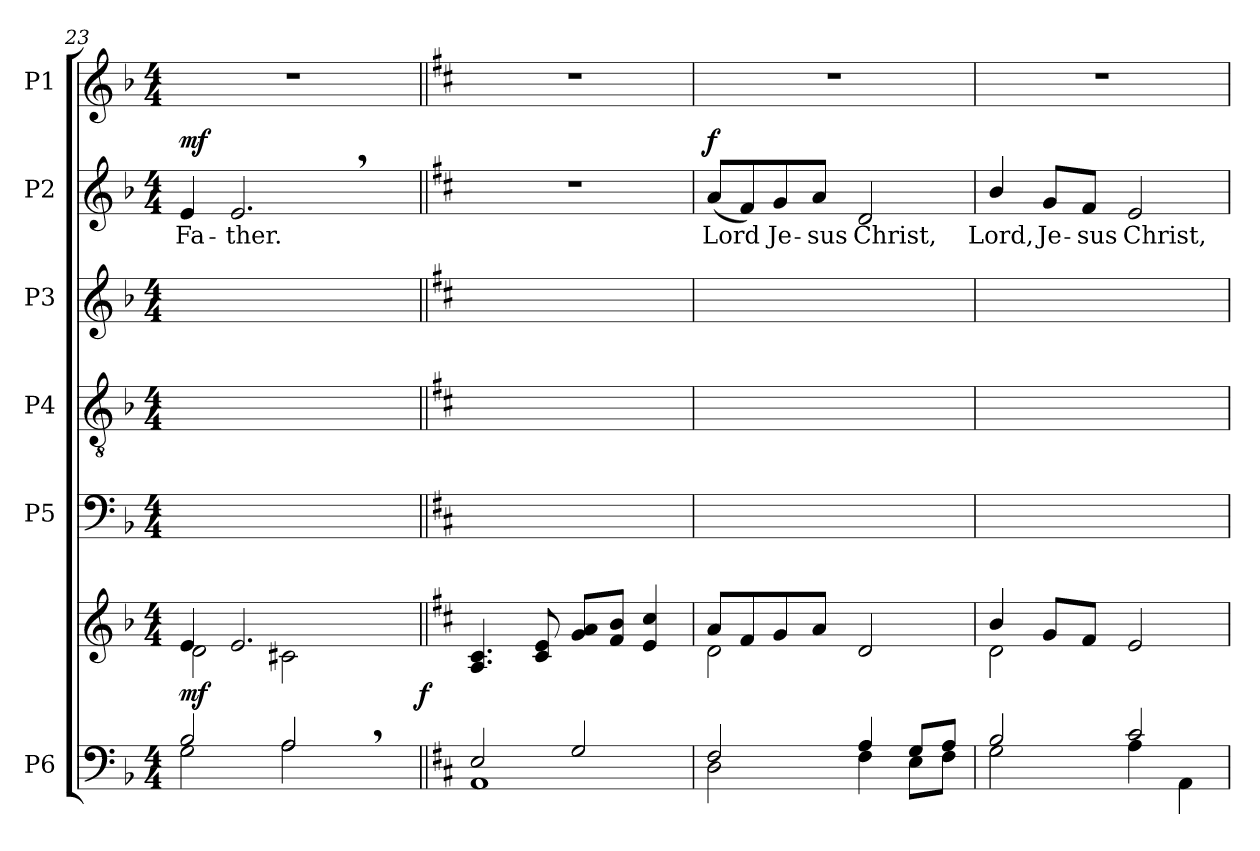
**kern	**kern	**dynam	**kern	**text	**kern	**kern	**kern	**text	**dynam	**kern
*part6	*part6	*part6	*part5	*part5	*part4	*part3	*part2	*part2	*part2	*part1
*staff7	*staff6	*staff6/7	*staff5	*staff5	*staff4	*staff3	*staff2	*staff2	*staff2	*staff1
*I"P6	*	*	*I"P5	*	*I"P4	*I"P3	*I"P2	*	*	*I"P1
*clefF4	*clefG2	*	*clefF4	*	*clefGv2	*clefG2	*clefG2	*	*	*clefG2
*	*	*	*	*	*ITrd7c12	*	*	*	*	*
*k[b-]	*k[b-]	*	*k[b-]	*	*k[b-]	*k[b-]	*k[b-]	*	*	*k[b-]
*d:	*d:	*	*d:	*	*d:	*d:	*d:	*	*	*d:
*M4/4	*M4/4	*	*M4/4	*	*M4/4	*M4/4	*M4/4	*	*	*M4/4
=23	=23	=23	=23	=23	=23	=23	=23	=23	=23	=23
*^	*^	*	*	*	*	*	*	*	*	*
!	!	!	!	!	!	!LO:LY:b:color=#000000	!	!	!	!	!	!
!	!	!	!	!	!	!	!	!	!	!LO:LY:b:color=#000000	!	!
*	*	*	*^	*	*	*	*	*	*	*	*	*
2B-i/	2Gi\	4ei/	2di\	2ryy	mf	4Ei\yy	Fa-	1ryy	1ryy	4ei/	Fa-	mf	1r
!	!	!	!	!	!	!	!LO:LY:b:color=#000000	!	!	!	!	!	!
!	!	!	!	!	!	!	!	!	!	!	!LO:LY:b:color=#000000	!	!
.	.	2.ei/	.	.	.	2.E,i\yy	-ther.	.	.	2.e,i/	-ther.	.	.
2A,i/	2Ai\	.	2c#Xi\	4ryy	.	.	.	.	.	.	.	.	.
.	.	.	.	8ryy	.	.	.	.	.	.	.	.	.
.	.	.	.	16ryy	.	.	.	.	.	.	.	.	.
.	.	.	.	32ryy	.	.	.	.	.	.	.	.	.
.	.	.	.	64ryy	.	.	.	.	.	.	.	.	.
.	.	.	.	128...ryy	.	.	.	.	.	.	.	.	.
.	.	.	.	1024ryy	f	.	.	.	.	.	.	.	.
*	*	*v	*v	*v	*	*	*	*	*	*	*	*	*
=24||	=24||	=24||	=24||	=24||	=24||	=24||	=24||	=24||	=24||	=24||	=24||
*k[f#c#]	*	*k[f#c#]	*	*k[f#c#]	*	*k[f#c#]	*k[f#c#]	*k[f#c#]	*	*	*k[f#c#]
*D:	*	*D:	*	*D:	*	*D:	*D:	*D:	*	*	*D:
2Ei/	1AAi	4.Ai/ 4.c#i	.	1ryy	.	1ryy	1ryy	1r	.	.	1r
.	.	8c#i/ 8ei	.	.	.	.	.	.	.	.	.
2Gi/	.	8gi/ 8aiL	.	.	.	.	.	.	.	.	.
.	.	8f#i/ 8biJ	.	.	.	.	.	.	.	.	.
.	.	4ei/ 4cc#i	.	.	.	.	.	.	.	.	.
=25	=25	=25	=25	=25	=25	=25	=25	=25	=25	=25	=25
*	*	*^	*	*	*	*	*	*	*	*	*
!	!	!	!	!	!	!LO:LY:b:color=#000000	!	!	!	!	!	!
!	!	!	!	!	!	!	!	!	!	!LO:LY:b:color=#000000	!	!
2F#i/	2Di\	8ai/L	2di\	.	(8Ai\Lyy	Lord	1ryy	1ryy	(8ai/L	Lord	f	1r
.	.	8f#i/	.	.	8F#i\yy)	.	.	.	8f#i/)	.	.	.
!	!	!	!	!	!	!LO:LY:b:color=#000000	!	!	!	!	!	!
!	!	!	!	!	!	!	!	!	!	!LO:LY:b:color=#000000	!	!
.	.	8gi/	.	.	8Gi\yy	Je-	.	.	8gi/	Je-	.	.
!	!	!	!	!	!	!LO:LY:b:color=#000000	!	!	!	!	!	!
!	!	!	!	!	!	!	!	!	!	!LO:LY:b:color=#000000	!	!
.	.	8ai/J	.	.	8Ai\Jyy	-sus	.	.	8ai/J	-sus	.	.
!	!	!	!	!	!	!LO:LY:b:color=#000000	!	!	!	!	!	!
!	!	!	!	!	!	!	!	!	!	!LO:LY:b:color=#000000	!	!
4Ai/	4F#i\	2di/	2ryy	.	2Di\yy	Christ,	.	.	2di/	Christ,	.	.
8Gi/L	8Ei\L	.	.	.	.	.	.	.	.	.	.	.
8Ai/J	8F#i\J	.	.	.	.	.	.	.	.	.	.	.
=26	=26	=26	=26	=26	=26	=26	=26	=26	=26	=26	=26	=26
!	!	!	!	!	!	!LO:LY:b:color=#000000	!	!	!	!	!	!
!	!	!	!	!	!	!	!	!	!	!LO:LY:b:color=#000000	!	!
2Bi/	2Gi\	4bi/	2di\	.	4Bi\yy	Lord,	1ryy	1ryy	4bi/	Lord,	.	1r
!	!	!	!	!	!	!LO:LY:b:color=#000000	!	!	!	!	!	!
!	!	!	!	!	!	!	!	!	!	!LO:LY:b:color=#000000	!	!
.	.	8gi/L	.	.	8Gi\Lyy	Je-	.	.	8gi/L	Je-	.	.
!	!	!	!	!	!	!LO:LY:b:color=#000000	!	!	!	!	!	!
!	!	!	!	!	!	!	!	!	!	!LO:LY:b:color=#000000	!	!
.	.	8f#i/J	.	.	8F#i\Jyy	-sus	.	.	8f#i/J	-sus	.	.
!	!	!	!	!	!	!LO:LY:b:color=#000000	!	!	!	!	!	!
!	!	!	!	!	!	!	!	!	!	!LO:LY:b:color=#000000	!	!
2c#i/	4Ai\	2ei/	2ryy	.	2Ei\yy	Christ,	.	.	2ei/	Christ,	.	.
.	4AAi\	.	.	.	.	.	.	.	.	.	.	.
*v	*v	*	*	*	*	*	*	*	*	*	*	*
*	*v	*v	*	*	*	*	*	*	*	*	*
=	=	=	=	=	=	=	=	=	=	=
*-	*-	*-	*-	*-	*-	*-	*-	*-	*-	*-
